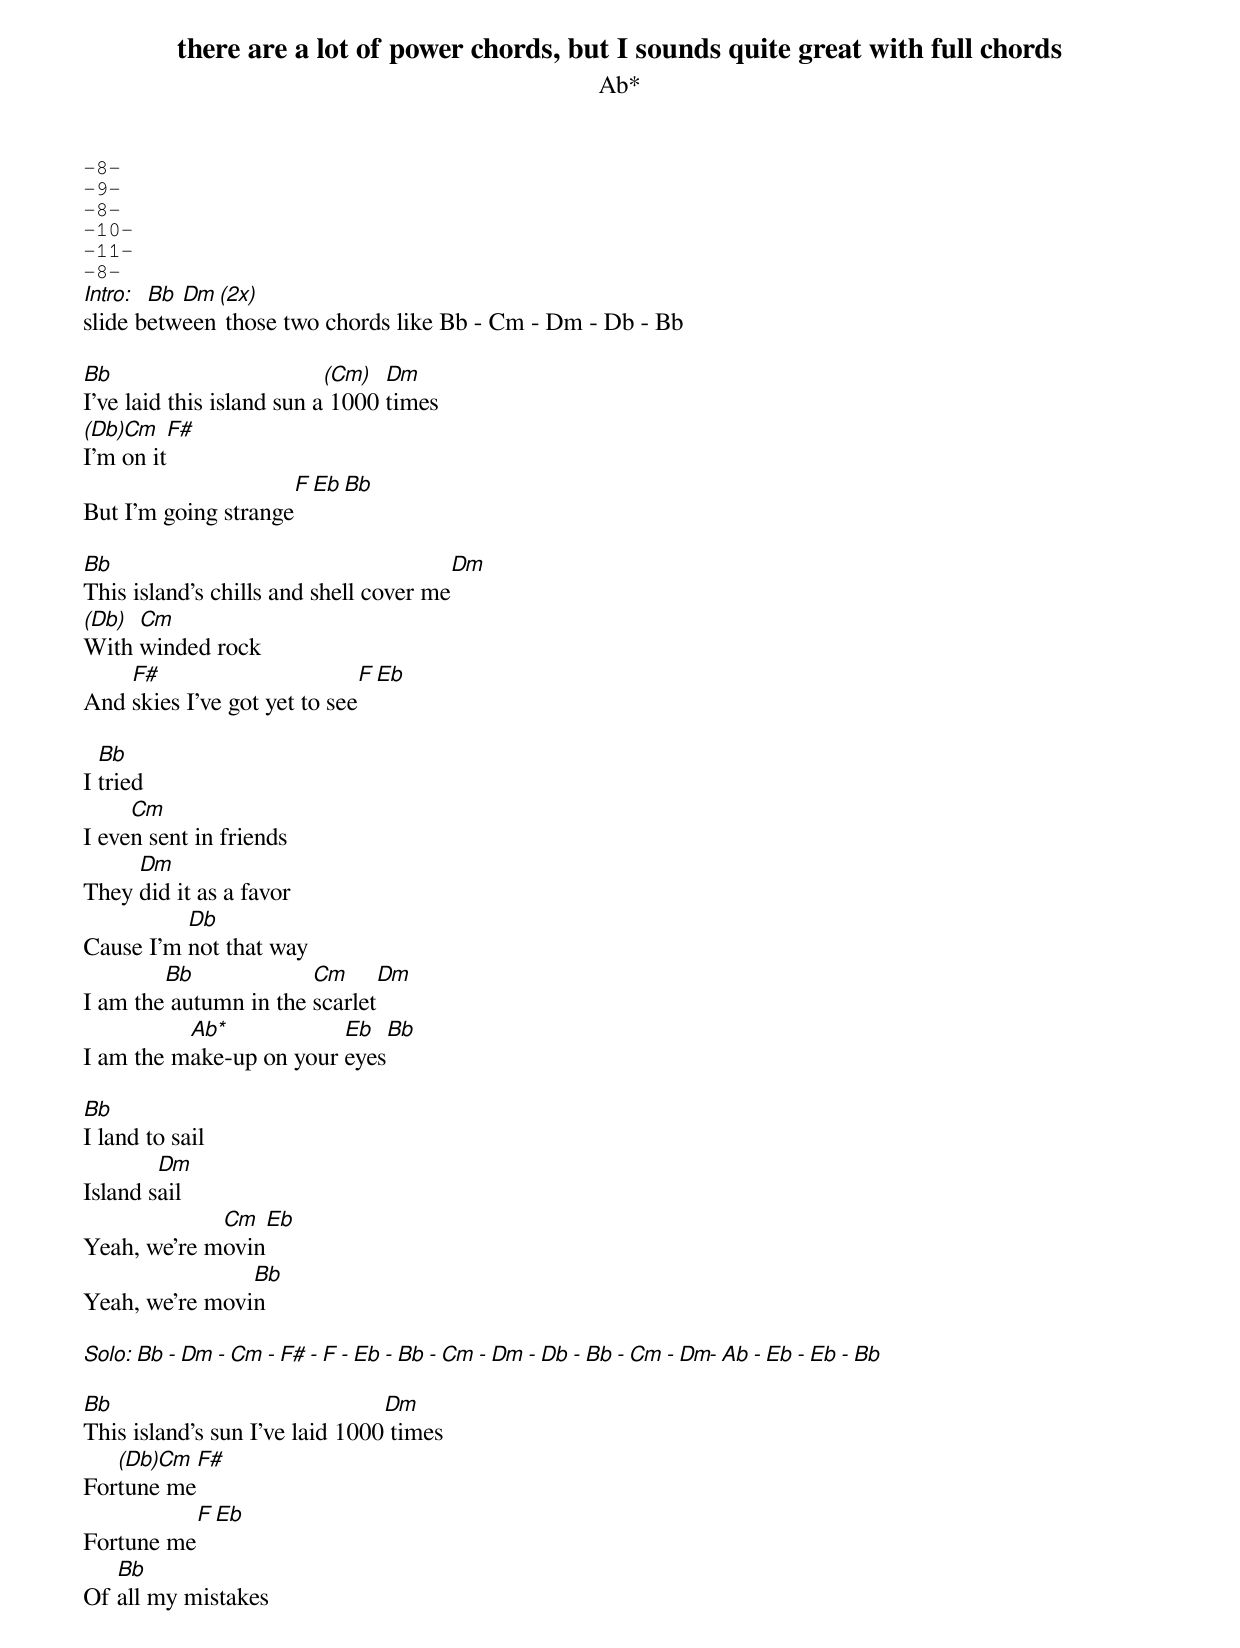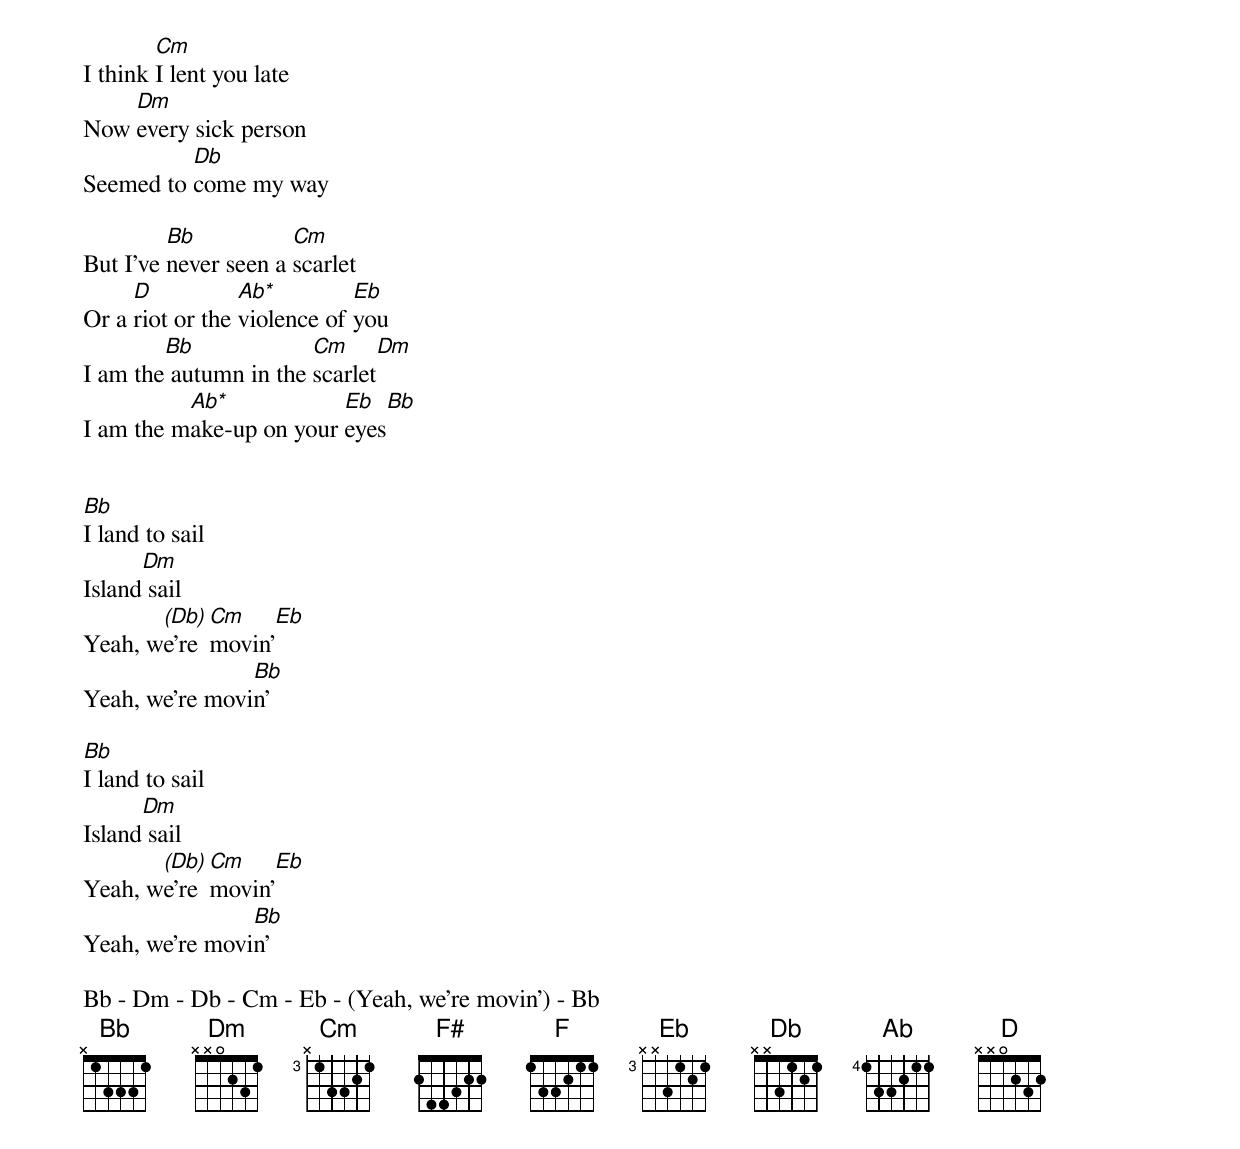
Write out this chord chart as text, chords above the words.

there are a lot of power chords, but I sounds quite great with full chords
Ab*
-8-
-9-
-8-
-10-
-11-
-8-
Intro: Bb Dm (2x)
slide between those two chords like Bb - Cm - Dm - Db - Bb

Bb                         (Cm)  Dm
I've laid this island sun a 1000 times
(Db)Cm       F#
I'm on it
                     F        Eb    Bb
But I'm going strange

Bb                                     Dm
This island's chills and shell cover me
(Db) Cm
With winded rock
    F#                          F    Eb
And skies I've got yet to see

  Bb
I tried
     Cm
I even sent in friends
     Dm
They did it as a favor
          Db
Cause I'm not that way
        Bb             Cm         Dm
I am the autumn in the scarlet
          Ab*            Eb     Bb
I am the make-up on your eyes

Bb
I land to sail
        Dm
Island sail
             Cm      Eb
Yeah, we're movin
                Bb
Yeah, we're movin

Solo: Bb - Dm - Cm - F# - F - Eb - Bb - Cm - Dm - Db - Bb - Cm - Dm- Ab - Eb - Eb - Bb

Bb                              Dm
This island's sun I've laid 1000 times
   (Db)Cm      F#
Fortune me
           F    Eb
Fortune me
   Bb
Of all my mistakes
        Cm
I think I lent you late
    Dm
Now every sick person
          Db
Seemed to come my way

         Bb           Cm
But I've never seen a scarlet
     D           Ab*         Eb
Or a riot or the violence of you
        Bb             Cm          Dm
I am the autumn in the scarlet
          Ab*            Eb        Bb
I am the make-up on your eyes


Bb
I land to sail
      Dm
Island sail
       (Db) Cm    Eb
Yeah, we're movin'
                Bb
Yeah, we're movin'

Bb
I land to sail
      Dm
Island sail
       (Db) Cm    Eb
Yeah, we're movin'
                Bb
Yeah, we're movin'

Bb - Dm - Db - Cm - Eb - (Yeah, we're movin') - Bb
